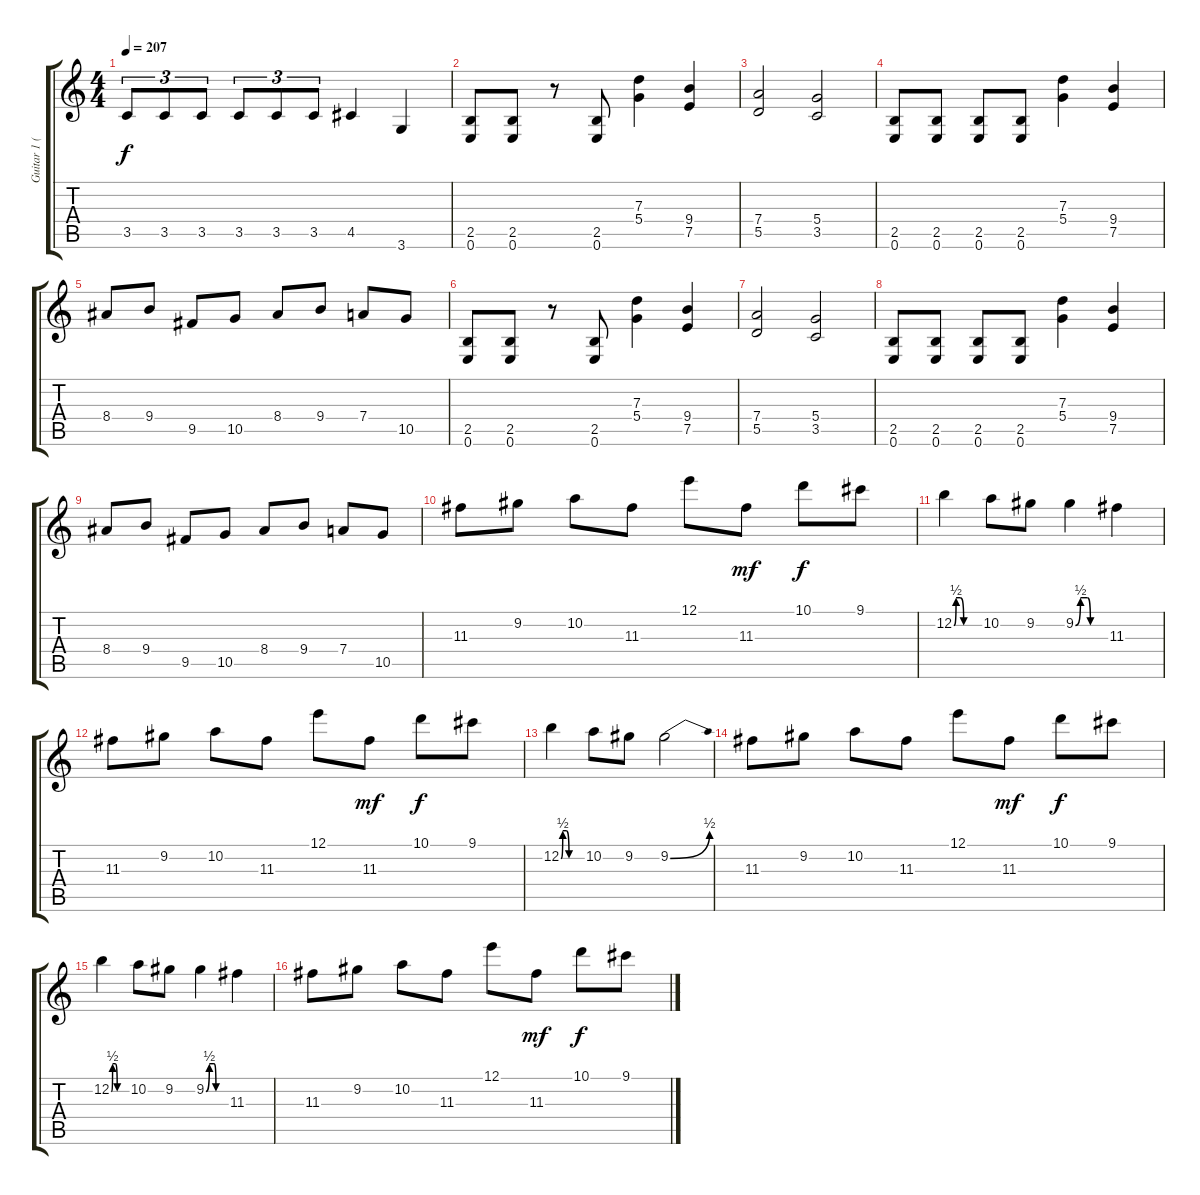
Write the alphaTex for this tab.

\track ("Guitar 1 (Solo)" "Guitar 1 (") {instrument distortionguitar}
\staff {score tabs}
\tuning (E4 B3 G3 D3 A2 E2) {hide}
\ts (4 4)
\tempo 207
\clef g2
\ks c
3.5.8{tu (3 2) dy f} 3.5.8{tu (3 2)} 3.5.8{tu (3 2)} 3.5.8{tu (3 2)} 3.5.8{tu (3 2)} 3.5.8{tu (3 2)} 4.5.4 3.6.4 |
(2.5 0.6).8 (2.5 0.6).8 r.8 (2.5 0.6).8 (7.3 5.4).4 (9.4 7.5).4 |
(7.4 5.5).2 (5.4 3.5).2 |
(2.5 0.6).8 (2.5 0.6).8 (2.5 0.6).8 (2.5 0.6).8 (7.3 5.4).4 (9.4 7.5).4 |
8.4.8 9.4.8 9.5.8 10.5.8 8.4.8 9.4.8 7.4.8 10.5.8 |
(2.5 0.6).8 (2.5 0.6).8 r.8 (2.5 0.6).8 (7.3 5.4).4 (9.4 7.5).4 |
(7.4 5.5).2 (5.4 3.5).2 |
(2.5 0.6).8 (2.5 0.6).8 (2.5 0.6).8 (2.5 0.6).8 (7.3 5.4).4 (9.4 7.5).4 |
8.4.8 9.4.8 9.5.8 10.5.8 8.4.8 9.4.8 7.4.8 10.5.8 |
11.3.8 9.2.8 10.2.8 11.3.8 12.1.8 11.3.8{dy mf} 10.1.8{dy f} 9.1.8 |
12.2{be (custom 0 0 5 2 15 2 23 0 45 0 60 0)}.4 10.2.8 9.2.8 9.2{be (custom 0 0 10 2 24 2 30 0 45 0 60 0)}.4 11.3.4 |
11.3.8 9.2.8 10.2.8 11.3.8 12.1.8 11.3.8{dy mf} 10.1.8{dy f} 9.1.8 |
12.2{be (custom 0 0 5 2 15 2 23 0 45 0 60 0)}.4 10.2.8 9.2.8 9.2{be (bend 0 0 60 2)}.2 |
11.3.8 9.2.8 10.2.8 11.3.8 12.1.8 11.3.8{dy mf} 10.1.8{dy f} 9.1.8 |
12.2{be (custom 0 0 5 2 15 2 23 0 45 0 60 0)}.4 10.2.8 9.2.8 9.2{be (custom 0 0 10 2 24 2 30 0 45 0 60 0)}.4 11.3.4 |
11.3.8 9.2.8 10.2.8 11.3.8 12.1.8 11.3.8{dy mf} 10.1.8{dy f} 9.1.8
